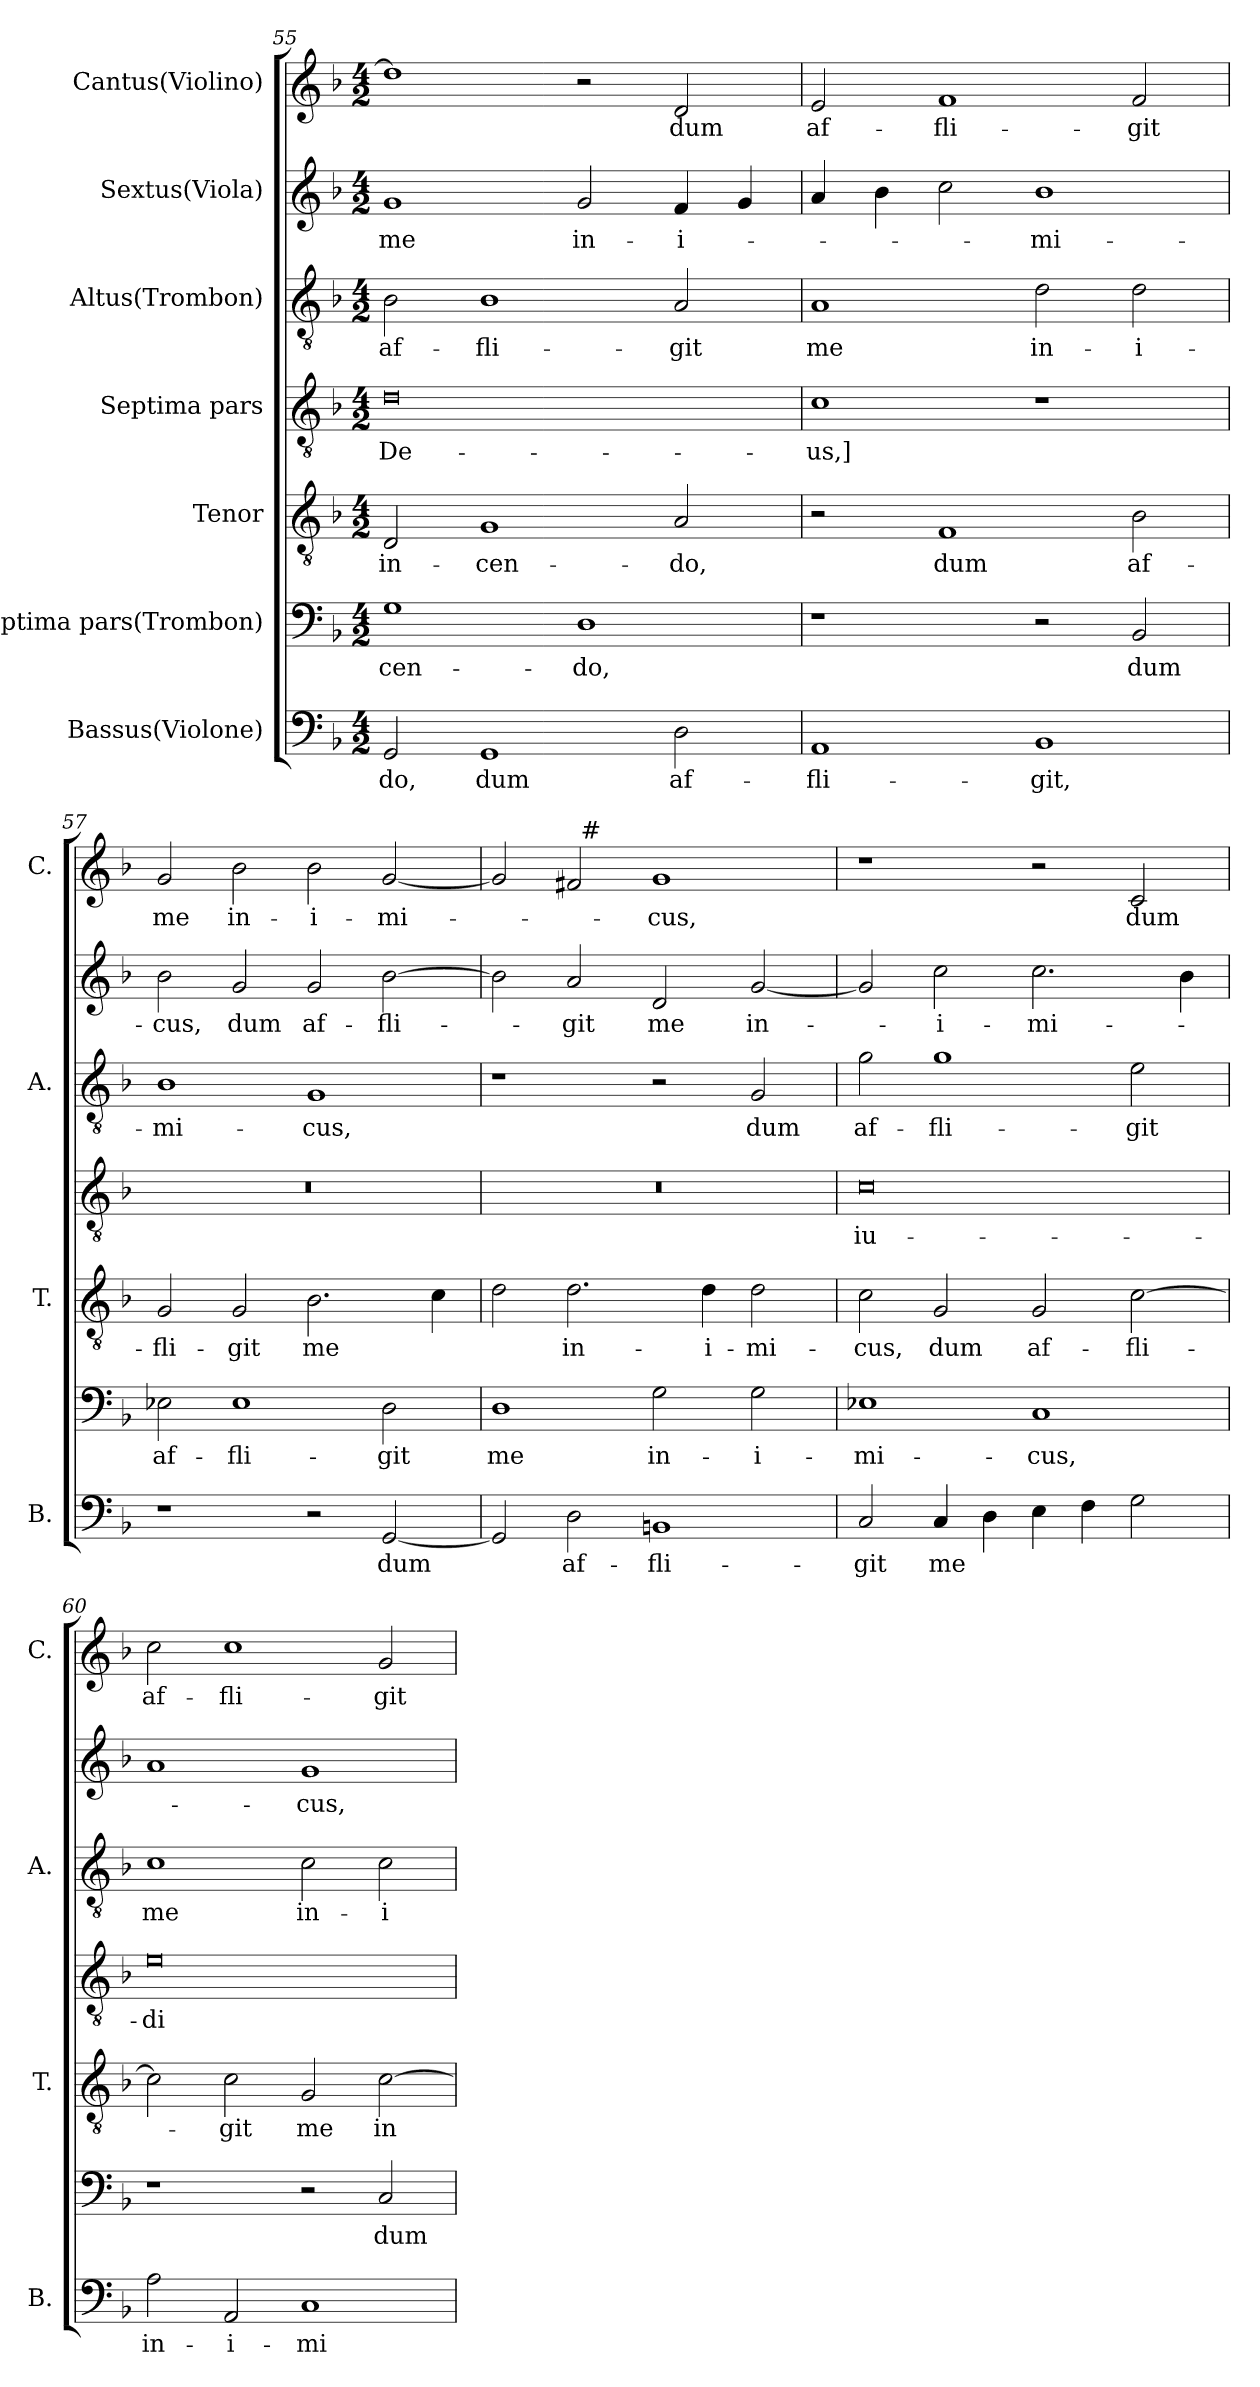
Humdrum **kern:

**kern	**text	**kern	**text	**kern	**text	**kern	**text	**kern	**text	**kern	**text	**kern	**text
*part7	*part7	*part6	*part6	*part5	*part5	*part4	*part4	*part3	*part3	*part2	*part2	*part1	*part1
*staff7	*staff7	*staff6	*staff6	*staff5	*staff5	*staff4	*staff4	*staff3	*staff3	*staff2	*staff2	*staff1	*staff1
*I"Bassus(Violone)	*	*I"Septima pars(Trombon)	*	*I"Tenor	*	*I"Septima pars	*	*I"Altus(Trombon)	*	*I"Sextus(Viola)	*	*I"Cantus(Violino)	*
*I'B.	*	*	*	*I'T.	*	*	*	*I'A.	*	*	*	*I'C.	*
*clefF4	*	*clefF4	*	*clefGv2	*	*clefGv2	*	*clefGv2	*	*clefG2	*	*clefG2	*
*	*	*	*	*ITrd7c12	*	*ITrd7c12	*	*ITrd7c12	*	*	*	*	*
*k[b-]	*	*k[b-]	*	*k[b-]	*	*k[b-]	*	*k[b-]	*	*k[b-]	*	*k[b-]	*
*F:	*	*F:	*	*F:	*	*F:	*	*F:	*	*F:	*	*F:	*
*M4/2	*	*M4/2	*	*M4/2	*	*M4/2	*	*M4/2	*	*M4/2	*	*M4/2	*
=55	=55	=55	=55	=55	=55	=55	=55	=55	=55	=55	=55	=55	=55
!	!LO:LY:b	!	!LO:LY:b	!	!LO:LY:b	!	!LO:LY:b	!	!LO:LY:b	!	!LO:LY:b	!	!
2GG/	-do,	1G	-cen-	2DD/	in-	0D	De-	2BB-\	af-	1g	me	1dd]	.
!	!LO:LY:b	!	!	!	!LO:LY:b	!	!	!	!LO:LY:b	!	!	!	!
1GG	dum	.	.	1GG	-cen-	.	.	1BB-	-fli-	.	.	.	.
!	!	!	!LO:LY:b	!	!	!	!	!	!	!	!LO:LY:b	!	!
.	.	1D	-do,	.	.	.	.	.	.	2g/	in-	2r	.
!	!LO:LY:b	!	!	!	!LO:LY:b	!	!	!	!LO:LY:b	!	!LO:LY:b	!	!LO:LY:b
2D\	af-	.	.	2AA/	-do,	.	.	2AA/	-git	4f/	-i-	2d/	dum
.	.	.	.	.	.	.	.	.	.	4g/	.	.	.
!!LO:LB:g=z
=56	=56	=56	=56	=56	=56	=56	=56	=56	=56	=56	=56	=56	=56
!	!LO:LY:b	!	!	!	!	!	!LO:LY:b	!	!LO:LY:b	!	!	!	!LO:LY:b
1AA	-fli-	1r	.	2r	.	1C	-us,]	1AA	me	4a/	.	2e/	af-
.	.	.	.	.	.	.	.	.	.	4b-\	.	.	.
!	!	!	!	!	!LO:LY:b	!	!	!	!	!	!	!	!LO:LY:b
.	.	.	.	1FF	dum	.	.	.	.	2cc\	.	1f	-fli-
!	!LO:LY:b	!	!	!	!	!	!	!	!LO:LY:b	!	!LO:LY:b	!	!
1BB-	-git,	2r	.	.	.	1r	.	2D\	in-	1b-	-mi-	.	.
!	!	!	!LO:LY:b	!	!LO:LY:b	!	!	!	!LO:LY:b	!	!	!	!LO:LY:b
.	.	2BB-/	dum	2BB-\	af-	.	.	2D\	-i-	.	.	2f/	-git
=57	=57	=57	=57	=57	=57	=57	=57	=57	=57	=57	=57	=57	=57
!	!	!	!LO:LY:b	!	!LO:LY:b	!LO:N:vis=1	!	!	!LO:LY:b	!	!LO:LY:b	!	!LO:LY:b
1r	.	2E-X\	af-	2GG/	-fli-	0r	.	1BB-	-mi-	2b-\	-cus,	2g/	me
!	!	!	!LO:LY:b	!	!LO:LY:b	!	!	!	!	!	!LO:LY:b	!	!LO:LY:b
.	.	1E-	-fli-	2GG/	-git	.	.	.	.	2g/	dum	2b-\	in-
!	!	!	!	!	!LO:LY:b	!	!	!	!LO:LY:b	!	!LO:LY:b	!	!LO:LY:b
2r	.	.	.	2.BB-\	me	.	.	1GG	-cus,	2g/	af-	2b-\	-i-
!	!LO:LY:b	!	!LO:LY:b	!	!	!	!	!	!	!	!LO:LY:b	!	!LO:LY:b
[<2GG/	dum	2D\	-git	.	.	.	.	.	.	[>2b-\	-fli-	[<2g/	-mi-
.	.	.	.	4C\	.	.	.	.	.	.	.	.	.
=58	=58	=58	=58	=58	=58	=58	=58	=58	=58	=58	=58	=58	=58
!	!	!	!LO:LY:b	!	!	!LO:N:vis=1	!	!	!	!	!	!	!
*	*	*	*	*	*	*	*	*	*	*	*	*^	*
2GG/]	.	1D	me	2D\	.	0r	.	1r	.	2b-\]	.	2g/]	2ryy	.
!	!LO:LY:b	!	!	!	!LO:LY:b	!	!	!	!	!	!LO:LY:b	!	!	!
2D\	af-	.	.	2.D\	in-	.	.	.	.	2a/	-git	2f#/	32ryy	.
!	!	!	!	!	!	!	!	!	!	!	!	!	!LO:TX:a:t=#	!
.	.	.	.	.	.	.	.	.	.	.	.	.	1ryy	.
!	!LO:LY:b	!	!LO:LY:b	!	!	!	!	!	!	!	!LO:LY:b	!	!	!LO:LY:b
1BBn	-fli-	2G\	in-	.	.	.	.	2r	.	2d/	me	1g	.	-cus,
!	!	!	!	!	!LO:LY:b	!	!	!	!	!	!	!	!	!
.	.	.	.	4D\	-i-	.	.	.	.	.	.	.	.	.
!	!	!	!LO:LY:b	!	!LO:LY:b	!	!	!	!LO:LY:b	!	!LO:LY:b	!	!	!
.	.	2G\	-i-	2D\	-mi-	.	.	2GG/	dum	[<2g/	in-	.	.	.
.	.	.	.	.	.	.	.	.	.	.	.	.	4...ryy	.
=59	=59	=59	=59	=59	=59	=59	=59	=59	=59	=59	=59	=59	=59	=59
!	!LO:LY:b	!	!LO:LY:b	!	!LO:LY:b	!	!LO:LY:b	!	!LO:LY:b	!	!	!	!	!
*	*	*	*	*	*	*	*	*	*	*	*	*v	*v	*
2C/	-git	1E-X	-mi-	2C\	-cus,	0C	iu-	2G\	af-	2g/]	.	1r	.
!	!LO:LY:b	!	!	!	!LO:LY:b	!	!	!	!LO:LY:b	!	!LO:LY:b	!	!
4C/	me	.	.	2GG/	dum	.	.	1G	-fli-	2cc\	-i-	.	.
4D\	.	.	.	.	.	.	.	.	.	.	.	.	.
!	!	!	!LO:LY:b	!	!LO:LY:b	!	!	!	!	!	!LO:LY:b	!	!
4E\	.	1C	-cus,	2GG/	af-	.	.	.	.	2.cc\	-mi-	2r	.
4F\	.	.	.	.	.	.	.	.	.	.	.	.	.
!	!	!	!	!	!LO:LY:b	!	!	!	!LO:LY:b	!	!	!	!LO:LY:b
2G\	.	.	.	[>2C\	-fli-	.	.	2E\	-git	.	.	2c/	dum
.	.	.	.	.	.	.	.	.	.	4b-\	.	.	.
=60	=60	=60	=60	=60	=60	=60	=60	=60	=60	=60	=60	=60	=60
!	!LO:LY:b	!	!	!	!	!	!LO:LY:b	!	!LO:LY:b	!	!	!	!LO:LY:b
2A\	in-	1r	.	2C\]	.	0E	-di-	1C	me	1a	.	2cc\	af-
!	!LO:LY:b	!	!	!	!LO:LY:b	!	!	!	!	!	!	!	!LO:LY:b
2AA/	-i-	.	.	2C\	-git	.	.	.	.	.	.	1cc	-fli-
!	!LO:LY:b	!	!	!	!LO:LY:b	!	!	!	!LO:LY:b	!	!LO:LY:b	!	!
1C	-mi-	2r	.	2GG/	me	.	.	2C\	in-	1g	-cus,	.	.
!	!	!	!LO:LY:b	!	!LO:LY:b	!	!	!	!LO:LY:b	!	!	!	!LO:LY:b
.	.	2C/	dum	[>2C\	in-	.	.	2C\	-i-	.	.	2g/	-git
=	=	=	=	=	=	=	=	=	=	=	=	=	=
*-	*-	*-	*-	*-	*-	*-	*-	*-	*-	*-	*-	*-	*-
